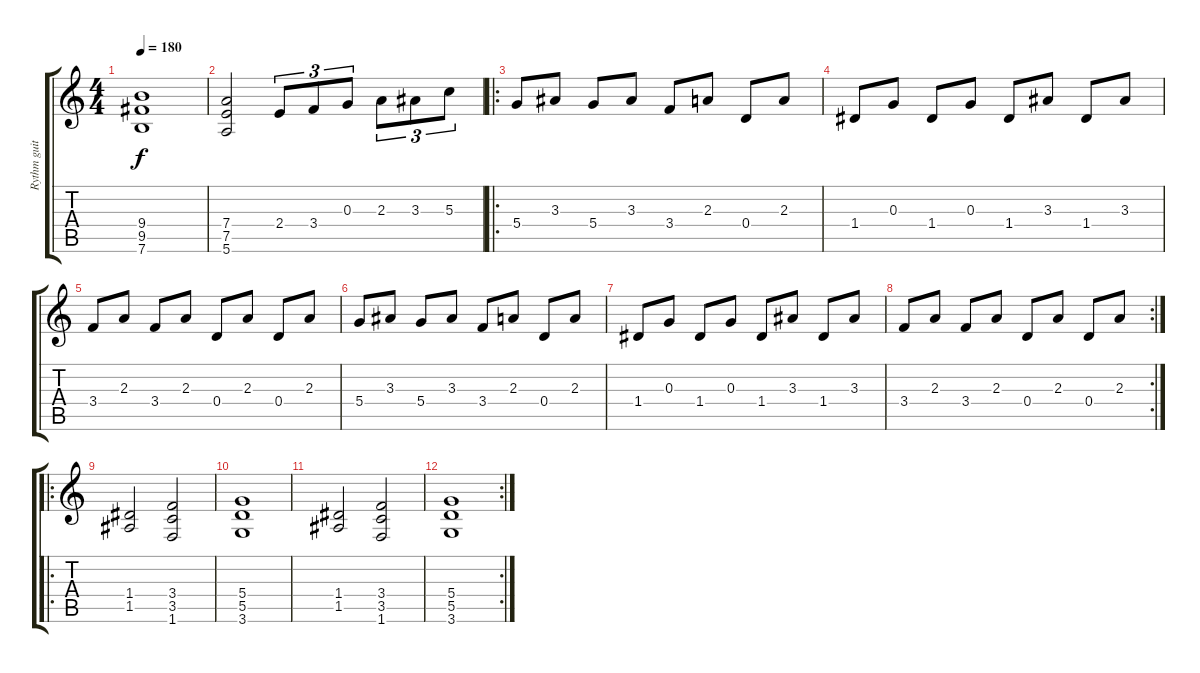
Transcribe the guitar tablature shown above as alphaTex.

\track ("Rythm guitar" "Rythm guit") {instrument distortionguitar}
\staff {score tabs}
\tuning (E4 B3 G3 D3 A2 E2) {hide}
\ts (4 4)
\tempo 180
\clef g2
\ks c
(9.4 9.5 7.6).1{dy f} |
(7.4 7.5 5.6).2 2.4.8{tu (3 2)} 3.4.8{tu (3 2)} 0.3.8{tu (3 2)} 2.3.8{tu (3 2)} 3.3.8{tu (3 2)} 5.3.8{tu (3 2)} |
\ro
5.4.8 3.3.8 5.4.8 3.3.8 3.4.8 2.3.8 0.4.8 2.3.8 |
1.4.8 0.3.8 1.4.8 0.3.8 1.4.8 3.3.8 1.4.8 3.3.8 |
3.4.8 2.3.8 3.4.8 2.3.8 0.4.8 2.3.8 0.4.8 2.3.8 |
5.4.8 3.3.8 5.4.8 3.3.8 3.4.8 2.3.8 0.4.8 2.3.8 |
1.4.8 0.3.8 1.4.8 0.3.8 1.4.8 3.3.8 1.4.8 3.3.8 |
\rc 2
3.4.8 2.3.8 3.4.8 2.3.8 0.4.8 2.3.8 0.4.8 2.3.8 |
\ro
(1.4 1.5).2 (3.4 3.5 1.6).2 |
(5.4 5.5 3.6).1 |
(1.4 1.5).2 (3.4 3.5 1.6).2 |
\rc 2
(5.4 5.5 3.6).1
